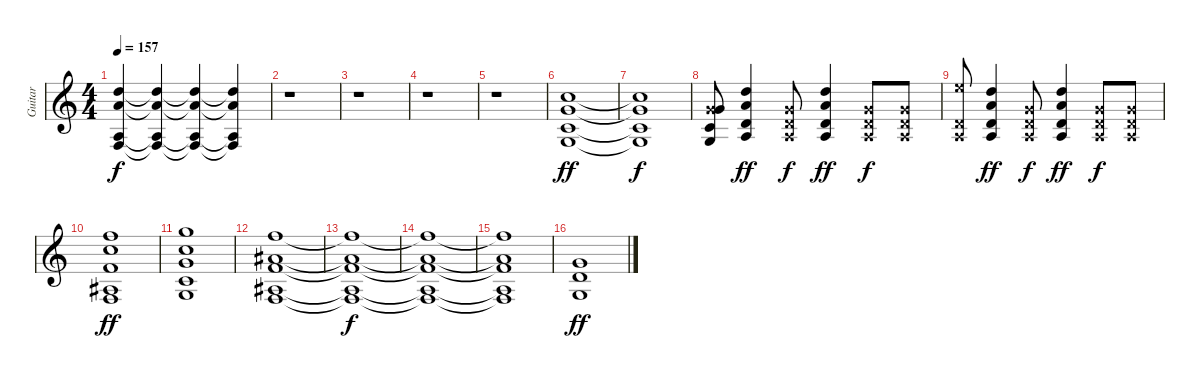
\track ("Guitar" "Guitar") {instrument distortionguitar}
\staff {score}
\tuning (E4 B3 G3 D3 A2 E2) {hide}
\ts (4 4)
\tempo 157
\clef g2
\ks c
(3.2{t} 2.3{t} 0.5{t} 1.6{t}).4{dy f volume 7} (3.2{t} 2.3{t} 0.5{t} 1.6{t}).4 (3.2{t} 2.3{t} 0.5{t} 1.6{t}).4{volume 4} (3.2{t} 2.3{t} 0.5{t} 1.6{t}).4 |
r.1 |
r.1 |
r.1 |
r.1 |
(1.2 0.3 3.5 3.6).1{dy ff volume 13} |
(1.2{t} 0.3{t} 3.5{t} 3.6{t}).1{dy f} |
(0.3{x} 5.4 3.5 3.6).8 (3.2 2.3 0.4 0.5).4{dy ff} (0.3{x} 0.4{x} 0.5{x}).8{dy f} (3.2 2.3 0.4 0.5).4{dy ff} (0.3{x} 0.4{x} 0.5{x}).8{dy f} (0.3{x} 0.4{x} 0.5{x}).8 |
(9.3{x} 0.4{x} 0.5{x}).8 (3.2 2.3 0.4 0.5).4{dy ff} (0.3{x} 0.4{x} 0.5{x}).8{dy f} (3.2 2.3 0.4 0.5).4{dy ff} (0.3{x} 0.4{x} 0.5{x}).8{dy f} (0.3{x} 0.4{x} 0.5{x}).8 |
(1.1 1.2 3.4 1.5 1.6).1{dy ff volume 13} |
(3.1 1.2 0.3 3.5 3.6).1 |
(1.1 3.3 3.4 1.5 1.6).1 |
(1.1{t} 3.3{t} 3.4{t} 1.5{t} 1.6{t}).1{dy f} |
(1.1{t} 3.3{t} 3.4{t} 1.5{t} 1.6{t}).1 |
(1.1{t} 3.3{t} 3.4{t} 1.5{t} 1.6{t}).1 |
(0.3 0.4 3.6).1{dy ff}
